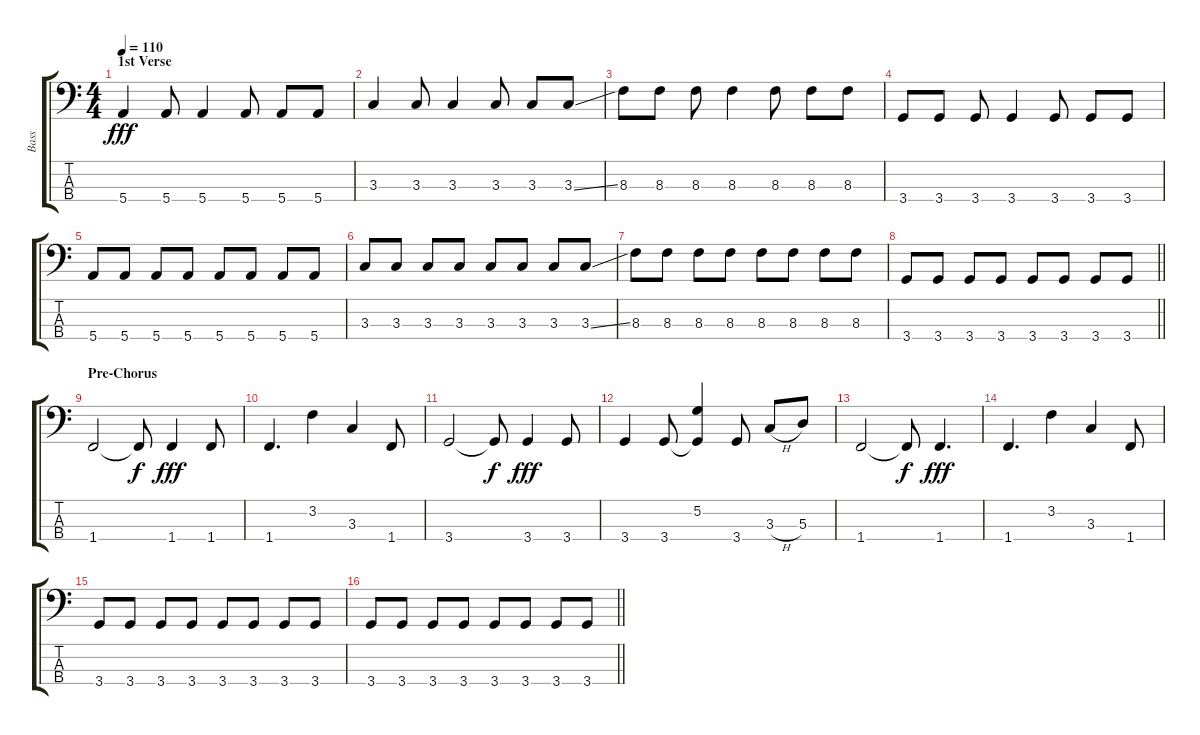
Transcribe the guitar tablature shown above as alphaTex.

\track ("Bass" "Bass") {instrument electricbasspick}
\staff {score tabs}
\tuning (G2 D2 A1 E1) {hide}
\ts (4 4)
\section ("" "1st Verse")
\tempo 110
\clef f4
\ks c
5.4.4{dy fff} 5.4.8 5.4.4 5.4.8 5.4.8 5.4.8 |
3.3.4 3.3.8 3.3.4 3.3.8 3.3.8 3.3{ss}.8 |
8.3.8 8.3.8 8.3.8 8.3.4 8.3.8 8.3.8 8.3.8 |
3.4.8 3.4.8 3.4.8 3.4.4 3.4.8 3.4.8 3.4.8 |
5.4.8 5.4.8 5.4.8 5.4.8 5.4.8 5.4.8 5.4.8 5.4.8 |
3.3.8 3.3.8 3.3.8 3.3.8 3.3.8 3.3.8 3.3.8 3.3{ss}.8 |
8.3.8 8.3.8 8.3.8 8.3.8 8.3.8 8.3.8 8.3.8 8.3.8 |
\barLineRight lightlight
3.4.8 3.4.8 3.4.8 3.4.8 3.4.8 3.4.8 3.4.8 3.4.8 |
\section ("" "Pre-Chorus")
1.4.2 1.4{t}.8{dy f} 1.4.4{dy fff} 1.4.8 |
1.4.4{d} 3.2.4 3.3.4 1.4.8 |
3.4.2 3.4{t}.8{dy f} 3.4.4{dy fff} 3.4.8 |
3.4.4 3.4.8 (5.2 3.4{t}).4 3.4.8 3.3{h}.8 5.3.8 |
1.4.2 1.4{t}.8{dy f} 1.4.4{d dy fff} |
1.4.4{d} 3.2.4 3.3.4 1.4.8 |
3.4.8 3.4.8 3.4.8 3.4.8 3.4.8 3.4.8 3.4.8 3.4.8 |
\barLineRight lightlight
3.4.8 3.4.8 3.4.8 3.4.8 3.4.8 3.4.8 3.4.8 3.4.8
